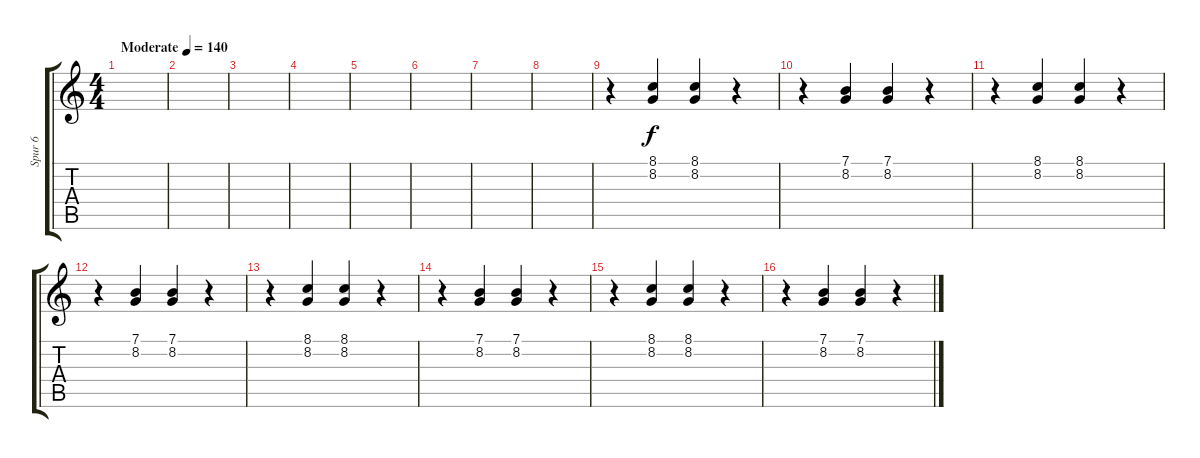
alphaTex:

\track ("Spur 6" "Spur 6") {instrument lead6voice}
\staff {score tabs}
\tuning (E4 B3 G3 D3 A2 E2) {hide}
\ts (4 4)
\tempo (140 "Moderate")
\clef g2
\ks c
|
|
|
|
|
|
|
|
r.4 (8.1 8.2).4 (8.1 8.2).4 r.4 |
r.4 (7.1 8.2).4 (7.1 8.2).4 r.4 |
r.4 (8.1 8.2).4 (8.1 8.2).4 r.4 |
r.4 (7.1 8.2).4 (7.1 8.2).4 r.4 |
r.4 (8.1 8.2).4 (8.1 8.2).4 r.4 |
r.4 (7.1 8.2).4 (7.1 8.2).4 r.4 |
r.4 (8.1 8.2).4 (8.1 8.2).4 r.4 |
r.4 (7.1 8.2).4 (7.1 8.2).4 r.4
